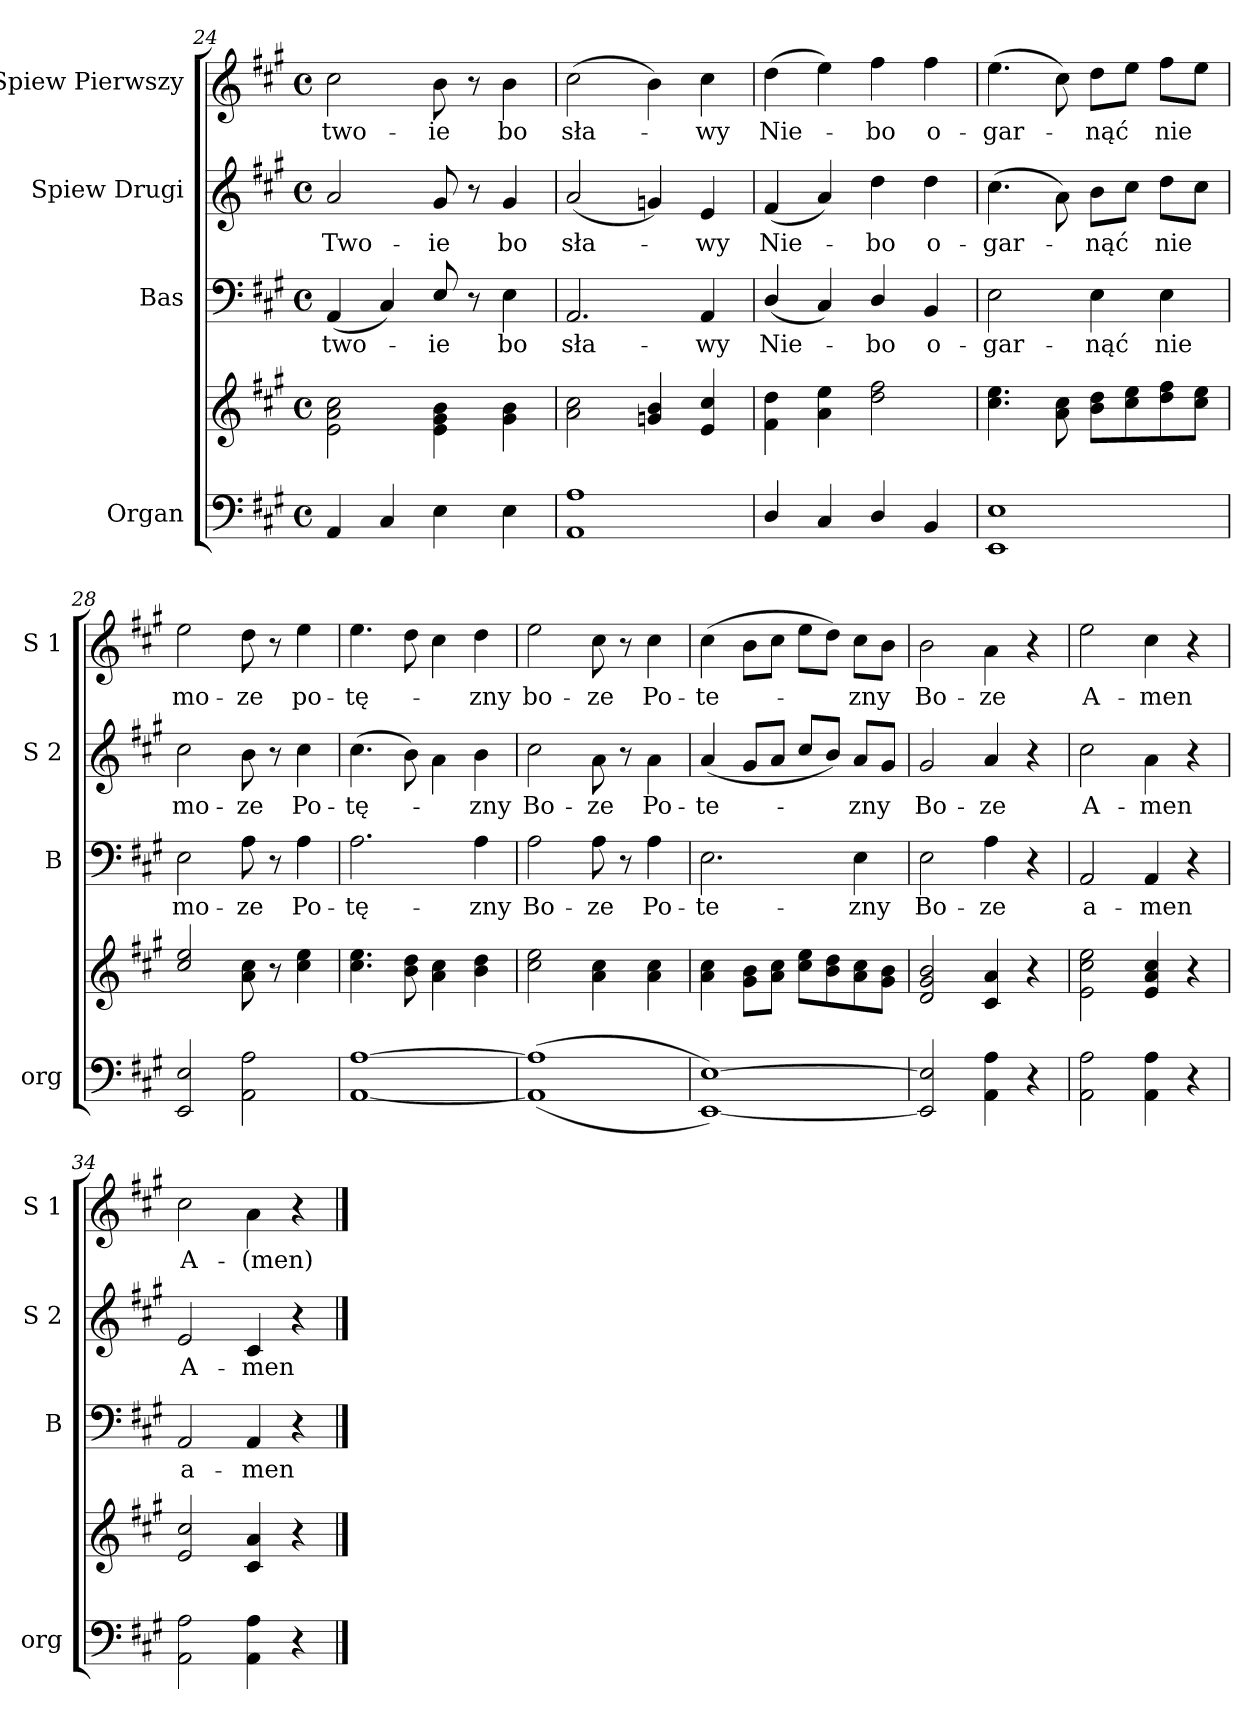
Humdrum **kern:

**kern	**kern	**kern	**text	**kern	**text	**kern	**text
*part4	*part4	*part3	*part3	*part2	*part2	*part1	*part1
*staff5	*staff4	*staff3	*staff3	*staff2	*staff2	*staff1	*staff1
*I"Organ	*	*I"Bas	*	*I"Spiew Drugi	*	*I"Spiew Pierwszy	*
*I'org	*	*I'B	*	*I'S 2	*	*I'S 1	*
*clefF4	*clefG2	*clefF4	*	*clefG2	*	*clefG2	*
*k[f#c#g#]	*k[f#c#g#]	*k[f#c#g#]	*	*k[f#c#g#]	*	*k[f#c#g#]	*
*A:	*A:	*A:	*	*A:	*	*A:	*
*M4/4	*M4/4	*M4/4	*	*M4/4	*	*M4/4	*
*met(c)	*met(c)	*met(c)	*	*met(c)	*	*met(c)	*
=24	=24	=24	=24	=24	=24	=24	=24
4AA/	2e\ 2a\ 2cc#\	(4AA/	two-	2a/	Two-	2cc#\	two-
4C#/	.	4C#/)	.	.	.	.	.
4E\	4e\ 4g#\ 4b\	8E/	-ie	8g#/	-ie	8b\	-ie
.	.	8r	.	8r	.	8r	.
4E\	4g#\ 4b\	4E\	bo	4g#/	bo	4b\	bo
=25	=25	=25	=25	=25	=25	=25	=25
1AA 1A	2a\ 2cc#\	2.AA/	sła-	(2a/	sła-	(2cc#\	sła-
.	4gn/ 4b/	.	.	4gn/)	.	4b\)	.
.	4e/ 4cc#/	4AA/	-wy	4e/	-wy	4cc#\	-wy
=26	=26	=26	=26	=26	=26	=26	=26
4D/	4f#\ 4dd\	(4D/	Nie-	(4f#/	Nie-	(4dd\	Nie-
4C#/	4a\ 4ee\	4C#/)	.	4a/)	.	4ee\)	.
4D/	2dd\ 2ff#\	4D/	-bo	4dd\	-bo	4ff#\	-bo
4BB/	.	4BB/	o-	4dd\	o-	4ff#\	o-
=27	=27	=27	=27	=27	=27	=27	=27
1EE 1E	4.cc#\ 4.ee\	2E\	-gar-	(4.cc#\	-gar-	(4.ee\	-gar-
.	8a\ 8cc#\	.	.	8a\)	.	8cc#\)	.
.	8b\ 8dd\L	4E\	-nąć	8b\L	-nąć	8dd\L	-nąć
.	8cc#\ 8ee\	.	.	8cc#\J	.	8ee\J	.
.	8dd\ 8ff#\	4E\	nie	8dd\L	nie	8ff#\L	nie
.	8cc#\ 8ee\J	.	.	8cc#\J	.	8ee\J	.
=28	=28	=28	=28	=28	=28	=28	=28
2EE/ 2E/	2cc#/ 2ee/	2E\	mo-	2cc#\	mo-	2ee\	mo-
2AA\ 2A\	8a\ 8cc#\	8A\	-ze	8b\	-ze	8dd\	-ze
.	8r	8r	.	8r	.	8r	.
.	4cc#\ 4ee\	4A\	Po-	4cc#\	Po-	4ee\	po-
=29	=29	=29	=29	=29	=29	=29	=29
[1AA [1A	4.cc#\ 4.ee\	2.A\	-tę-	(4.cc#\	-tę-	4.ee\	-tę-
.	8b\ 8dd\	.	.	8b\)	.	8dd\	.
.	4a\ 4cc#\	.	.	4a\	.	4cc#\	.
.	4b\ 4dd\	4A\	-zny	4b\	-zny	4dd\	-zny
=30	=30	=30	=30	=30	=30	=30	=30
(<(>1AA] 1A]	2cc#\ 2ee\	2A\	Bo-	2cc#\	Bo-	2ee\	bo-
.	4a\ 4cc#\	8A\	-ze	8a\	-ze	8cc#\	-ze
.	.	8r	.	8r	.	8r	.
.	4a\ 4cc#\	4A\	Po-	4a\	Po-	4cc#\	Po-
=31	=31	=31	=31	=31	=31	=31	=31
[1EE [1E))	4a\ 4cc#\	2.E\	-te-	(4a/	-te-	(4cc#\	-te-
.	8g#\ 8b\L	.	.	8g#/L	.	8b\L	.
.	8a\ 8cc#\J	.	.	8a/J	.	8cc#\J	.
.	8cc#\ 8ee\L	.	.	8cc#/L	.	8ee\L	.
.	8b\ 8dd\	.	.	8b/J)	.	8dd\J)	.
.	8a\ 8cc#\	4E\	-zny	8a/L	-zny	8cc#\L	-zny
.	8g#\ 8b\J	.	.	8g#/J	.	8b\J	.
=32	=32	=32	=32	=32	=32	=32	=32
2EE]/ 2E]/	2d/ 2g#/ 2b/	2E\	Bo-	2g#/	Bo-	2b\	Bo-
4AA\ 4A\	4c#/ 4a/	4A\	-ze	4a/	-ze	4a\	-ze
4r	4r	4r	.	4r	.	4r	.
=33	=33	=33	=33	=33	=33	=33	=33
2AA\ 2A\	2e\ 2cc#\ 2ee\	2AA/	a-	2cc#\	A-	2ee\	A-
4AA\ 4A\	4e/ 4a/ 4cc#/	4AA/	-men	4a\	-men	4cc#\	-men
4r	4r	4r	.	4r	.	4r	.
=34	=34	=34	=34	=34	=34	=34	=34
!	!	!	!	!	!LO:LY:i	!	!
2AA\ 2A\	2e/ 2cc#/	2AA/	a-	2e/	A-	2cc#\	A-
!	!	!	!	!	!LO:LY:i	!	!
4AA\ 4A\	4c#/ 4a/	4AA/	-men	4c#/	-men	4a\	-(men)
4r	4r	4r	.	4r	.	4r	.
==	==	==	==	==	==	==	==
*-	*-	*-	*-	*-	*-	*-	*-
